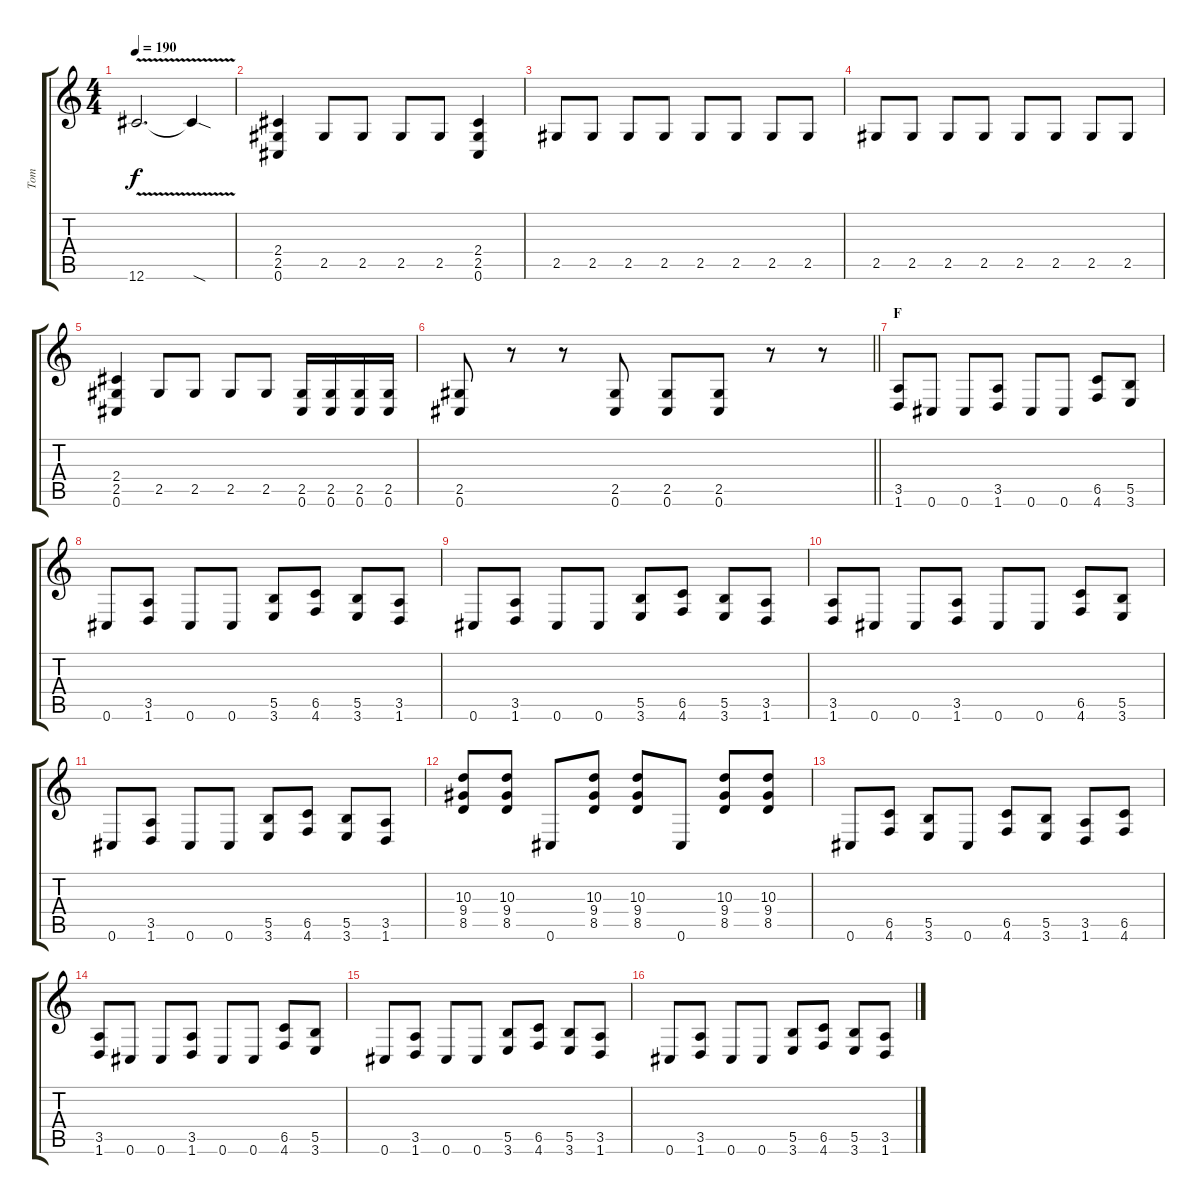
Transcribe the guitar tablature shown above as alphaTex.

\track ("Tom" "Tom") {instrument distortionguitar}
\staff {score tabs}
\tuning (Db4 Ab3 E3 B2 Gb2 Db2) {hide}
\ts (4 4)
\tempo 190
\clef g2
\ks c
12.6{v}.2{d dy f} 12.6{sod t}.4 |
(2.4 2.5 0.6).4 2.5.8{instrument guitarharmonics} 2.5.8 2.5.8 2.5.8 (2.4 2.5 0.6).4{instrument distortionguitar} |
2.5.8{instrument guitarharmonics} 2.5.8 2.5.8 2.5.8 2.5.8 2.5.8 2.5.8 2.5.8 |
2.5.8 2.5.8 2.5.8 2.5.8 2.5.8 2.5.8 2.5.8 2.5.8 |
(2.4 2.5 0.6).4{instrument distortionguitar} 2.5.8{instrument guitarharmonics} 2.5.8 2.5.8 2.5.8 (2.5 0.6).16{instrument distortionguitar} (2.5 0.6).16 (2.5 0.6).16 (2.5 0.6).16 |
\barLineRight lightlight
(2.5 0.6).8 r.8 r.8 (2.5 0.6).8 (2.5 0.6).8 (2.5 0.6).8 r.8 r.8 |
\section ("" "F")
(3.5 1.6).8 0.6.8 0.6.8 (3.5 1.6).8 0.6.8 0.6.8 (6.5 4.6).8 (5.5 3.6).8 |
0.6.8 (3.5 1.6).8 0.6.8 0.6.8 (5.5 3.6).8 (6.5 4.6).8 (5.5 3.6).8 (3.5 1.6).8 |
0.6.8 (3.5 1.6).8 0.6.8 0.6.8 (5.5 3.6).8 (6.5 4.6).8 (5.5 3.6).8 (3.5 1.6).8 |
(3.5 1.6).8 0.6.8 0.6.8 (3.5 1.6).8 0.6.8 0.6.8 (6.5 4.6).8 (5.5 3.6).8 |
0.6.8 (3.5 1.6).8 0.6.8 0.6.8 (5.5 3.6).8 (6.5 4.6).8 (5.5 3.6).8 (3.5 1.6).8 |
(10.3 9.4 8.5).8 (10.3 9.4 8.5).8 0.6.8 (10.3 9.4 8.5).8 (10.3 9.4 8.5).8 0.6.8 (10.3 9.4 8.5).8 (10.3 9.4 8.5).8 |
0.6.8 (6.5 4.6).8 (5.5 3.6).8 0.6.8 (6.5 4.6).8 (5.5 3.6).8 (3.5 1.6).8 (6.5 4.6).8 |
(3.5 1.6).8 0.6.8 0.6.8 (3.5 1.6).8 0.6.8 0.6.8 (6.5 4.6).8 (5.5 3.6).8 |
0.6.8 (3.5 1.6).8 0.6.8 0.6.8 (5.5 3.6).8 (6.5 4.6).8 (5.5 3.6).8 (3.5 1.6).8 |
0.6.8 (3.5 1.6).8 0.6.8 0.6.8 (5.5 3.6).8 (6.5 4.6).8 (5.5 3.6).8 (3.5 1.6).8
